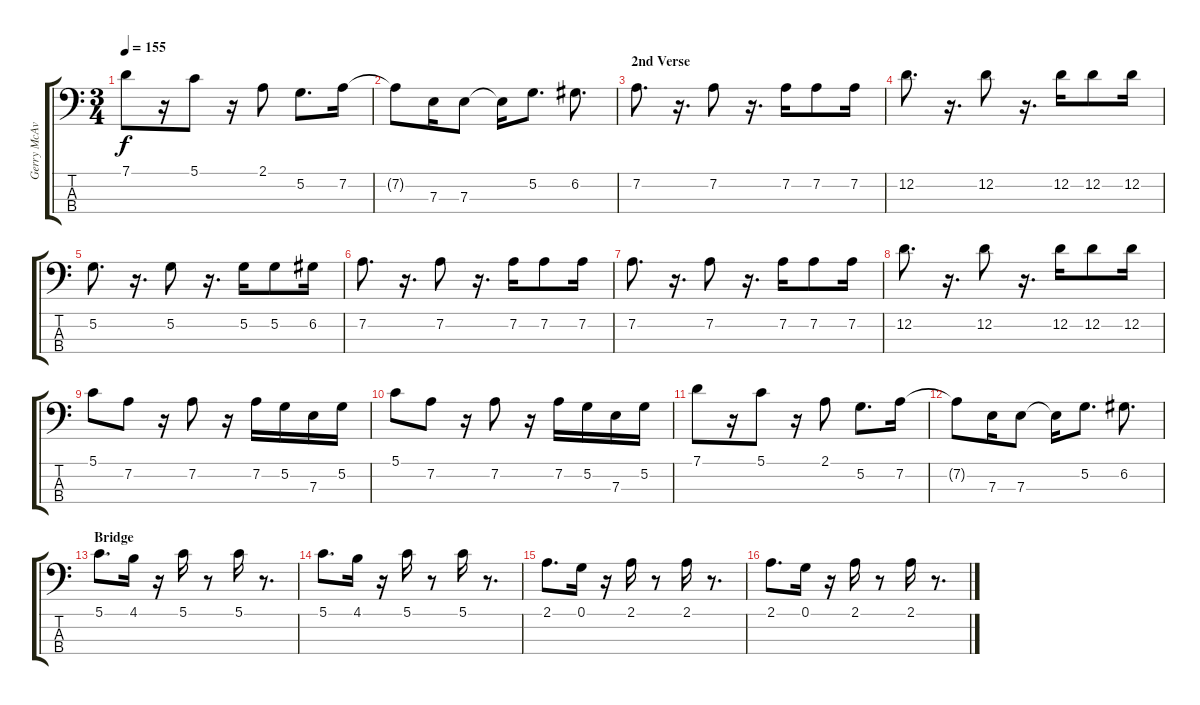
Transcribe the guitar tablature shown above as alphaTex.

\track ("Gerry McAvoy" "Gerry McAv") {instrument electricbasspick}
\staff {score tabs}
\tuning (G2 D2 A1 E1) {hide}
\ts (3 4)
\tempo 155
\clef f4
\ks c
7.1.8{dy f} r.16 5.1.8 r.16 2.1.8 5.2.8{d} 7.2.16 |
7.2{t}.8 7.3.16 7.3.8 7.3{t}.16 5.2.8{d} 6.2.8{d} |
\section ("" "2nd Verse")
7.2.8{d} r.16{d} 7.2.8 r.16{d} 7.2.16 7.2.8 7.2.16 |
12.2.8{d} r.16{d} 12.2.8 r.16{d} 12.2.16 12.2.8 12.2.16 |
5.2.8{d} r.16{d} 5.2.8 r.16{d} 5.2.16 5.2.8 6.2.16 |
7.2.8{d} r.16{d} 7.2.8 r.16{d} 7.2.16 7.2.8 7.2.16 |
7.2.8{d} r.16{d} 7.2.8 r.16{d} 7.2.16 7.2.8 7.2.16 |
12.2.8{d} r.16{d} 12.2.8 r.16{d} 12.2.16 12.2.8 12.2.16 |
5.1.8 7.2.8 r.16 7.2.8 r.16 7.2.16 5.2.16 7.3.16 5.2.16 |
5.1.8 7.2.8 r.16 7.2.8 r.16 7.2.16 5.2.16 7.3.16 5.2.16 |
7.1.8 r.16 5.1.8 r.16 2.1.8 5.2.8{d} 7.2.16 |
7.2{t}.8 7.3.16 7.3.8 7.3{t}.16 5.2.8{d} 6.2.8{d} |
\section ("" "Bridge")
5.1.8{d} 4.1.16 r.16 5.1.16 r.8 5.1.16 r.8{d} |
5.1.8{d} 4.1.16 r.16 5.1.16 r.8 5.1.16 r.8{d} |
2.1.8{d} 0.1.16 r.16 2.1.16 r.8 2.1.16 r.8{d} |
2.1.8{d} 0.1.16 r.16 2.1.16 r.8 2.1.16 r.8{d}
